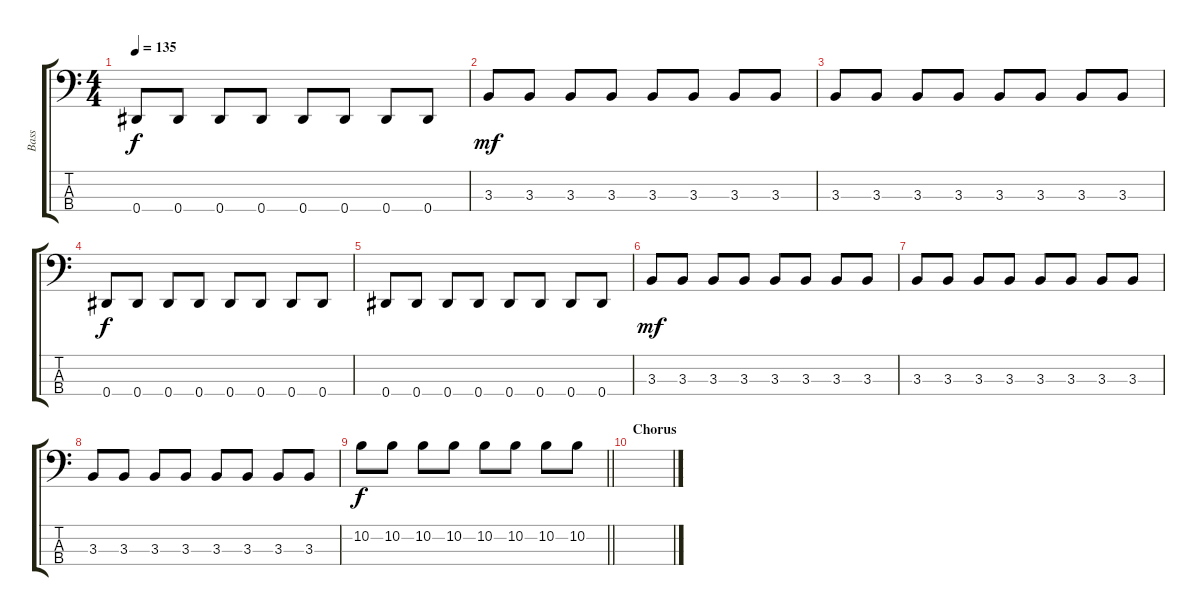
\track ("Bass" "Bass") {instrument electricbassfinger}
\staff {score tabs}
\tuning (Gb2 Db2 Ab1 Eb1) {hide}
\ts (4 4)
\tempo 135
\clef f4
\ks c
0.4.8{dy f} 0.4.8 0.4.8 0.4.8 0.4.8 0.4.8 0.4.8 0.4.8 |
3.3.8{dy mf} 3.3.8 3.3.8 3.3.8 3.3.8 3.3.8 3.3.8 3.3.8 |
3.3.8 3.3.8 3.3.8 3.3.8 3.3.8 3.3.8 3.3.8 3.3.8 |
0.4.8{dy f} 0.4.8 0.4.8 0.4.8 0.4.8 0.4.8 0.4.8 0.4.8 |
0.4.8 0.4.8 0.4.8 0.4.8 0.4.8 0.4.8 0.4.8 0.4.8 |
3.3.8{dy mf} 3.3.8 3.3.8 3.3.8 3.3.8 3.3.8 3.3.8 3.3.8 |
3.3.8 3.3.8 3.3.8 3.3.8 3.3.8 3.3.8 3.3.8 3.3.8 |
3.3.8 3.3.8 3.3.8 3.3.8 3.3.8 3.3.8 3.3.8 3.3.8 |
\barLineRight lightlight
10.2.8{dy f} 10.2.8 10.2.8 10.2.8 10.2.8 10.2.8 10.2.8 10.2.8 |
\section ("" "Chorus")
